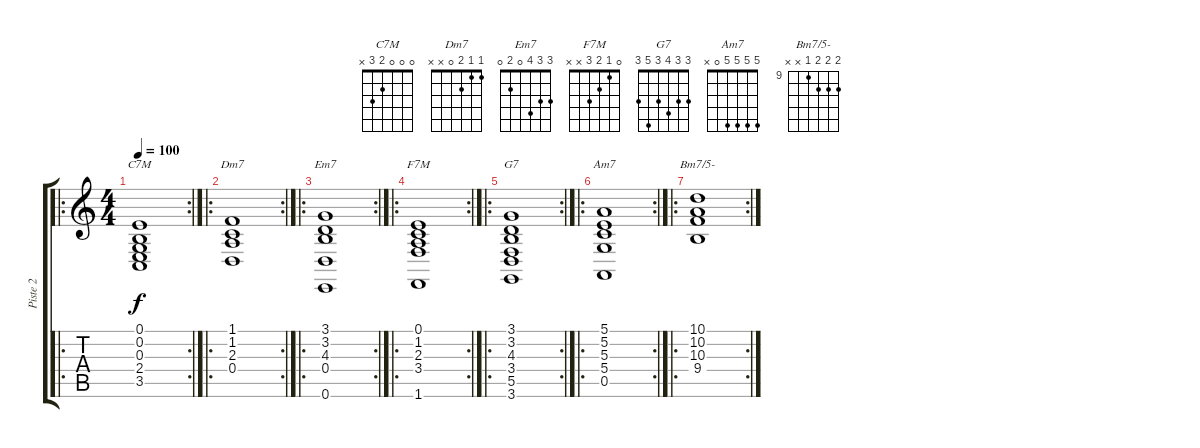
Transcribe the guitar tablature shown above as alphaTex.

\track ("Piste 2" "Piste 2") {instrument stringensemble1}
\staff {score tabs}
\tuning (E4 B3 G3 D3 A2 E2) {hide}
\chord ("C7M" 0 0 0 2 3 x)
\chord ("Dm7" 1 1 2 0 x x)
\chord ("Em7" 3 3 4 0 2 0)
\chord ("F7M" 0 1 2 3 x x)
\chord ("G7" 3 3 4 3 5 3)
\chord ("Am7" 5 5 5 5 0 x)
\chord ("Bm7/5-" 10 10 10 9 x x) {firstfret 9}
\ro
\rc 2
\ts (4 4)
\tempo 100
\clef g2
\ks c
(0.1 0.2 0.3 2.4 3.5).1{ch "C7M" dy f instrument stringensemble1} |
\ro
\rc 2
(1.1 1.2 2.3 0.4).1{ch "Dm7"} |
\ro
\rc 2
(3.1 3.2 4.3 0.4 0.6).1{ch "Em7"} |
\ro
\rc 2
(0.1 1.2 2.3 3.4 1.6).1{ch "F7M"} |
\ro
\rc 2
(3.1 3.2 4.3 3.4 5.5 3.6).1{ch "G7"} |
\ro
\rc 2
(5.1 5.2 5.3 5.4 0.5).1{ch "Am7"} |
\ro
\rc 2
(10.1 10.2 10.3 9.4).1{ch "Bm7/5-"}
